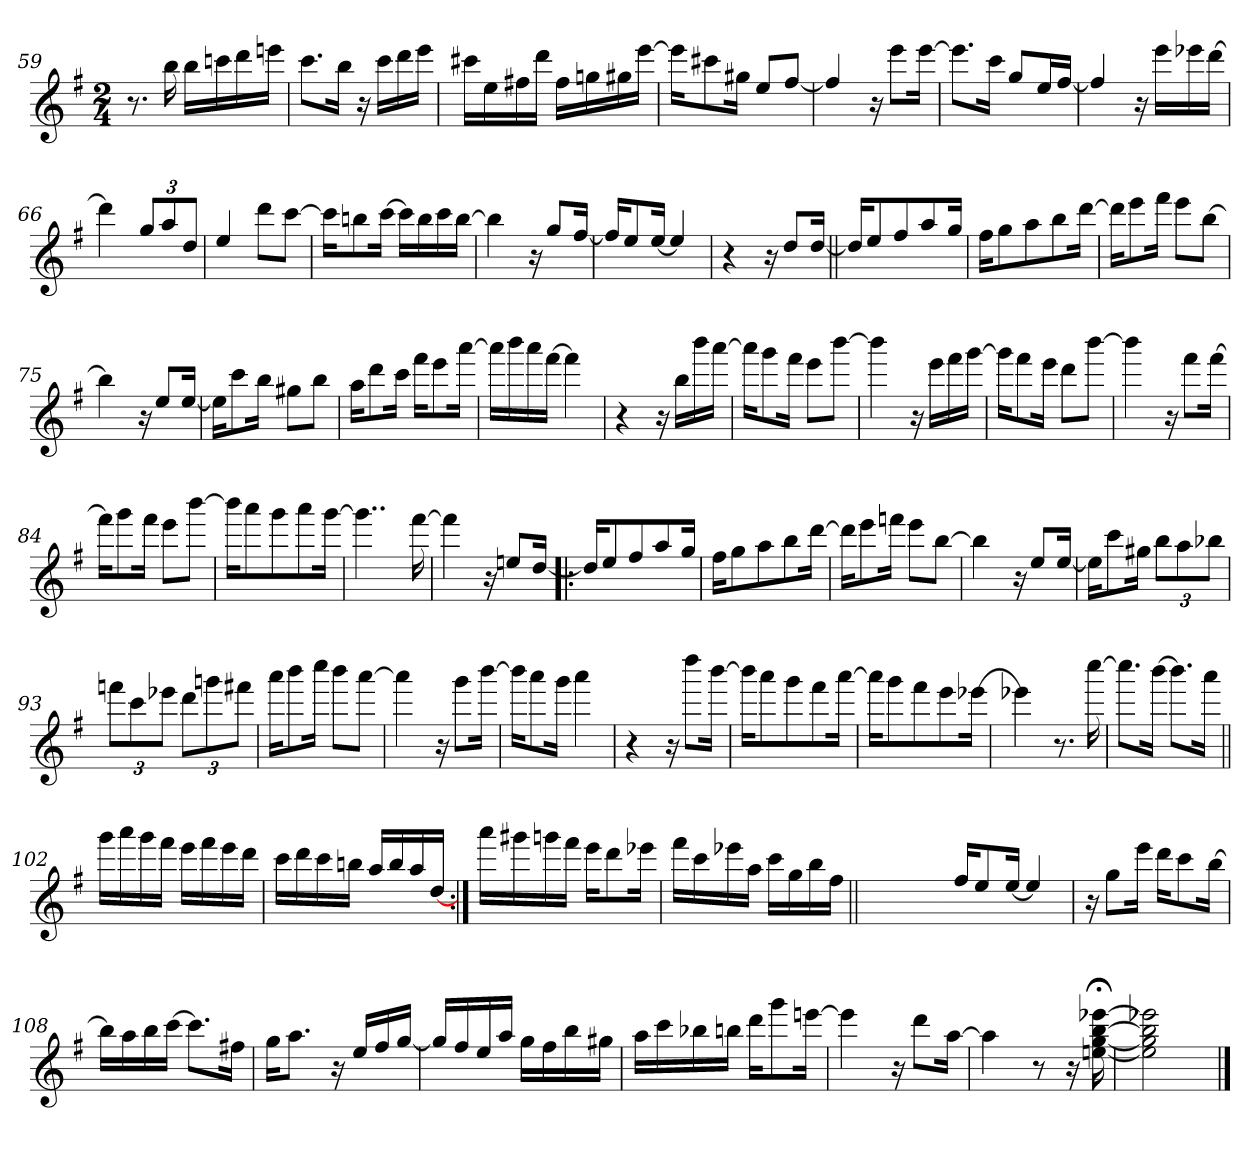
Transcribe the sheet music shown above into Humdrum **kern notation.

**kern
*part1
*staff1
*clefG2
*k[f#]
*G:
*M2/4
=59
8.r
16bb\
16bb\LL
16cccn\
16ddd\
16eeen\JJ
=60
8.ccc\L
16bb\Jk
16r
16ccc\LL
16ddd\
16eee\JJ
!!LO:LB:g=z
=61
16ccc#X\LL
16ee\
16ff#X\
16ddd\JJ
16ff#\LL
16ggn\
16gg#X\
[16eee\JJ
=62
16eee\KL]
8ccc#X\
16gg#X\Jk
8ee/L
[8ff#/J
=63
4ff#/]
16r
8eee\L
[16eee\Jk
=64
8.eee\L]
16ccc\Jk
8gg/L
16ee/L
[16ff#/JJ
=65
4ff#/]
16r
16eee\LL
16eee-X\
[16ddd\JJ
!!LO:LB:g=z
=66
4ddd\]
12gg/L
12aa/
12dd/J
=67
4ee/
8ddd\L
[8ccc\J
=68
16ccc\KL]
8bbn\
[16ccc\Jk
16ccc\LL]
16bb\
16ccc\
[16bb\JJ
=69
4bb\]
16r
8gg/L
[16ff#/Jk
=70
16ff#/KL]
8ee/
[16ee/Jk
4ee/]
!!LO:LB:g=z
=71
4r
16r
8dd/L
[16dd/Jk
=72||
16dd/KL]
8ee/
8ff#/
8aa/
16gg/Jk
=73
16ff#\KL
8gg\
8aa\
8bb\
[16ddd\Jk
=74
16ddd\KL]
8eee\
16fff#\Jk
8eee\L
[8bb\J
=75
4bb\]
16r
8ee/L
[16ee/Jk
!!LO:LB:g=z
=76
16ee\KL]
8ccc\
16bb\Jk
8gg#X\L
8bb\J
=77
16aa\KL
8ddd\
16ccc\Jk
16fff#\KL
8eee\
[16aaa\Jk
=78
16aaa\LL]
16bbb\
16aaa\
[16fff#\JJ
4fff#\]
=79
4r
16r
16bb\LL
16bbb\
[16aaa\JJ
=80
16aaa\KL]
8ggg\
16fff#\Jk
8eee\L
[8bbb\J
!!LO:LB:g=z
=81
4bbb\]
16r
16eee\LL
16fff#\
[16ggg\JJ
=82
16ggg\KL]
8fff#\
16eee\Jk
8ddd\L
[8bbb\J
=83
4bbb\]
16r
8fff#\L
[16fff#\Jk
=84
16fff#\KL]
8ggg\
16fff#\Jk
8eee\L
[8bbb\J
=85
16bbb\KL]
8aaa\
8ggg\
8aaa\
[16ggg\Jk
!!LO:LB:g=z
=86
4..ggg\]
[16fff#\
=87
4fff#\]
16r
8een/L
[16dd/Jk
=88!|:
16dd/KL]
8ee/
8ff#/
8aa/
16gg/Jk
=89
16ff#\KL
8gg\
8aa\
8bb\
[16ddd\Jk
=90
16ddd\KL]
8eee\
16fffn\Jk
8eee\L
[8bb\J
=91
4bb\]
16r
8ee/L
[16ee/Jk
!!LO:LB:g=z
=92
16ee\KL]
8ccc\
16gg#X\Jk
12bb\L
12aa\
12bb-X\J
=93
12fffn\L
12ccc\
12eee-X\J
12ddd\L
12gggn\
12fff#X\J
=94
16aaa\KL
8bbb\
16cccc\Jk
8bbb\L
[8aaa\J
=95
4aaa\]
16r
8ggg\L
[16bbb\Jk
=96
16bbb\KL]
8aaa\
16ggg\Jk
4aaa\
!!LO:LB:g=z
=97
4r
16r
8dddd\L
[16bbb\Jk
=98
16bbb\KL]
8aaa\
8ggg\
8fff#\
[16aaa\Jk
=99
16aaa\KL]
8ggg\
8fff#\
8eee\
[16eee-X\Jk
=100
4eee-X\]
8.r
[16cccc\
=101
8.ccccn\L]
[16bbb\Jk
8.bbb\L]
16aaa\Jk
!!LO:LB:g=z
=102||
16ggg\LL
16aaa\
16ggg\
16fff#\JJ
16eee\LL
16fff#\
16eee\
16ddd\JJ
=103
16ccc\LL
16ddd\
16ccc\
16bbn\JJ
16aa/LL
16bb/
16aa/
[<16dd/JJ
=104:|!
16aaa\LL
16ggg#X\
16gggn\
16fff#\JJ
16eee\KL
8ddd\
16eee-X\Jk
=105
16fff#\LL
16ccc\
16eee-X\
16aa\JJ
16ccc\LL
16gg\
16bb\
16ff#\JJ
=105X1051||
2ryy
!!LO:LB:g=z
=106-
16ff#/KL
8ee/
[16ee/Jk
4ee/]
=107
16r
8gg\L
16eee\Jk
16ddd\KL
8ccc\
[16bb\Jk
=108
16bb\LL]
16aa\
16bb\
[16ccc\JJ
8.ccc\L]
16ff#X\Jk
=109
16gg\KL
8.aa\J
16r
16ee/LL
16ff#/
[16gg/JJ
=110
16gg/LL]
16ff#/
16ee/
16aa/JJ
16gg\LL
16ff#\
16bb\
16gg#X\JJ
!!LO:LB:g=z
=111
16aa\LL
16ccc\
16bb-X\
16bbn\JJ
16ddd\KL
8ggg\
[16eeen\Jk
=112
4eee\]
16r
8ddd\L
[16aa\Jk
=113
4aa\]
8r
16r
[16een\;< [16gg\;< [16bb\;< [16eee-X\;<
=114
2een\] 2gg\] 2bb\] 2eee-X\]
==
*-
